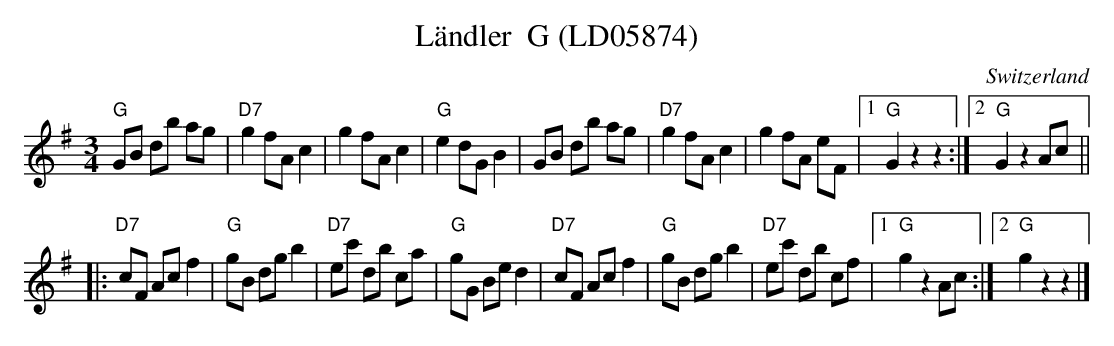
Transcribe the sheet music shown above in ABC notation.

X:1
T:Ländler  G (LD05874)
O:Switzerland
M:3/4
L:1/8
K:G major
"G"GB db ag | "D7"g2 fAc2 | g2fAc2 | "G"e2dGB2 | GB db ag | "D7"g2 fAc2 | g2fA eF |1 "G"G2z2z2 :|2 "G"G2z2Ac ||
|: "D7"cF Acf2 | "G"gB dgb2 | "D7"ec' db ca | "G"gG Bed2 | "D7"cF Acf2 | "G"gB dgb2 | "D7"ec' db cf |1 "G"g2z2Ac :|2 "G"g2z2z2 |]
